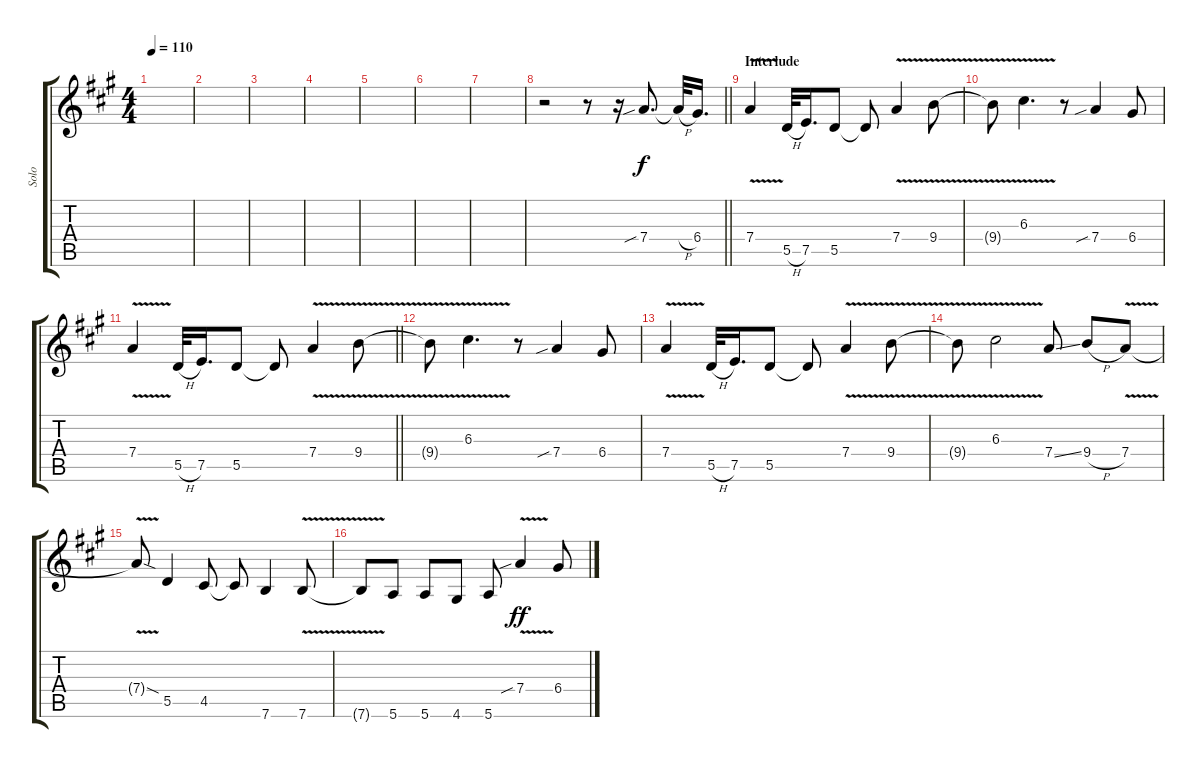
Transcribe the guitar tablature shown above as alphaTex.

\track ("Solo" "Solo") {instrument acousticguitarsteel}
\staff {score tabs}
\tuning (E4 B3 G3 D3 A2 E2) {hide}
\ts (4 4)
\tempo 110
\clef g2
\ks f#minor
|
|
|
|
|
|
|
\barLineRight lightlight
r.2 r.8 r.16 7.4{sib}.8{d} 7.4{h t}.32 6.4.16{d} |
\section ("" "Interlude")
7.4{v}.4 5.5{h}.32 7.5.16{d} 5.5.8 5.5{t}.8 7.4{v}.4 9.4{v}.8 |
9.4{t}.8 6.3{v}.4{d} r.8 7.4{sib}.4 6.4.8 |
\barLineRight lightlight
7.4{v}.4 5.5{h}.32 7.5.16{d} 5.5.8 5.5{t}.8 7.4{v}.4 9.4{v}.8 |
9.4{t}.8 6.3{v}.4{d} r.8 7.4{sib}.4 6.4.8 |
7.4{v}.4 5.5{h}.32 7.5.16{d} 5.5.8 5.5{t}.8 7.4{v}.4 9.4{v}.8 |
9.4{t}.8 6.3{v}.2 7.4{ss}.8 9.4{h}.8 7.4{v}.8 |
7.4{v sod t}.8 5.5.4 4.5.8 4.5{t}.8 7.6.4 7.6{v}.8 |
7.6{t}.8 5.6.8 5.6.8 4.6.8 5.6.8 7.4{v sib}.4{dy ff} 6.4.8
